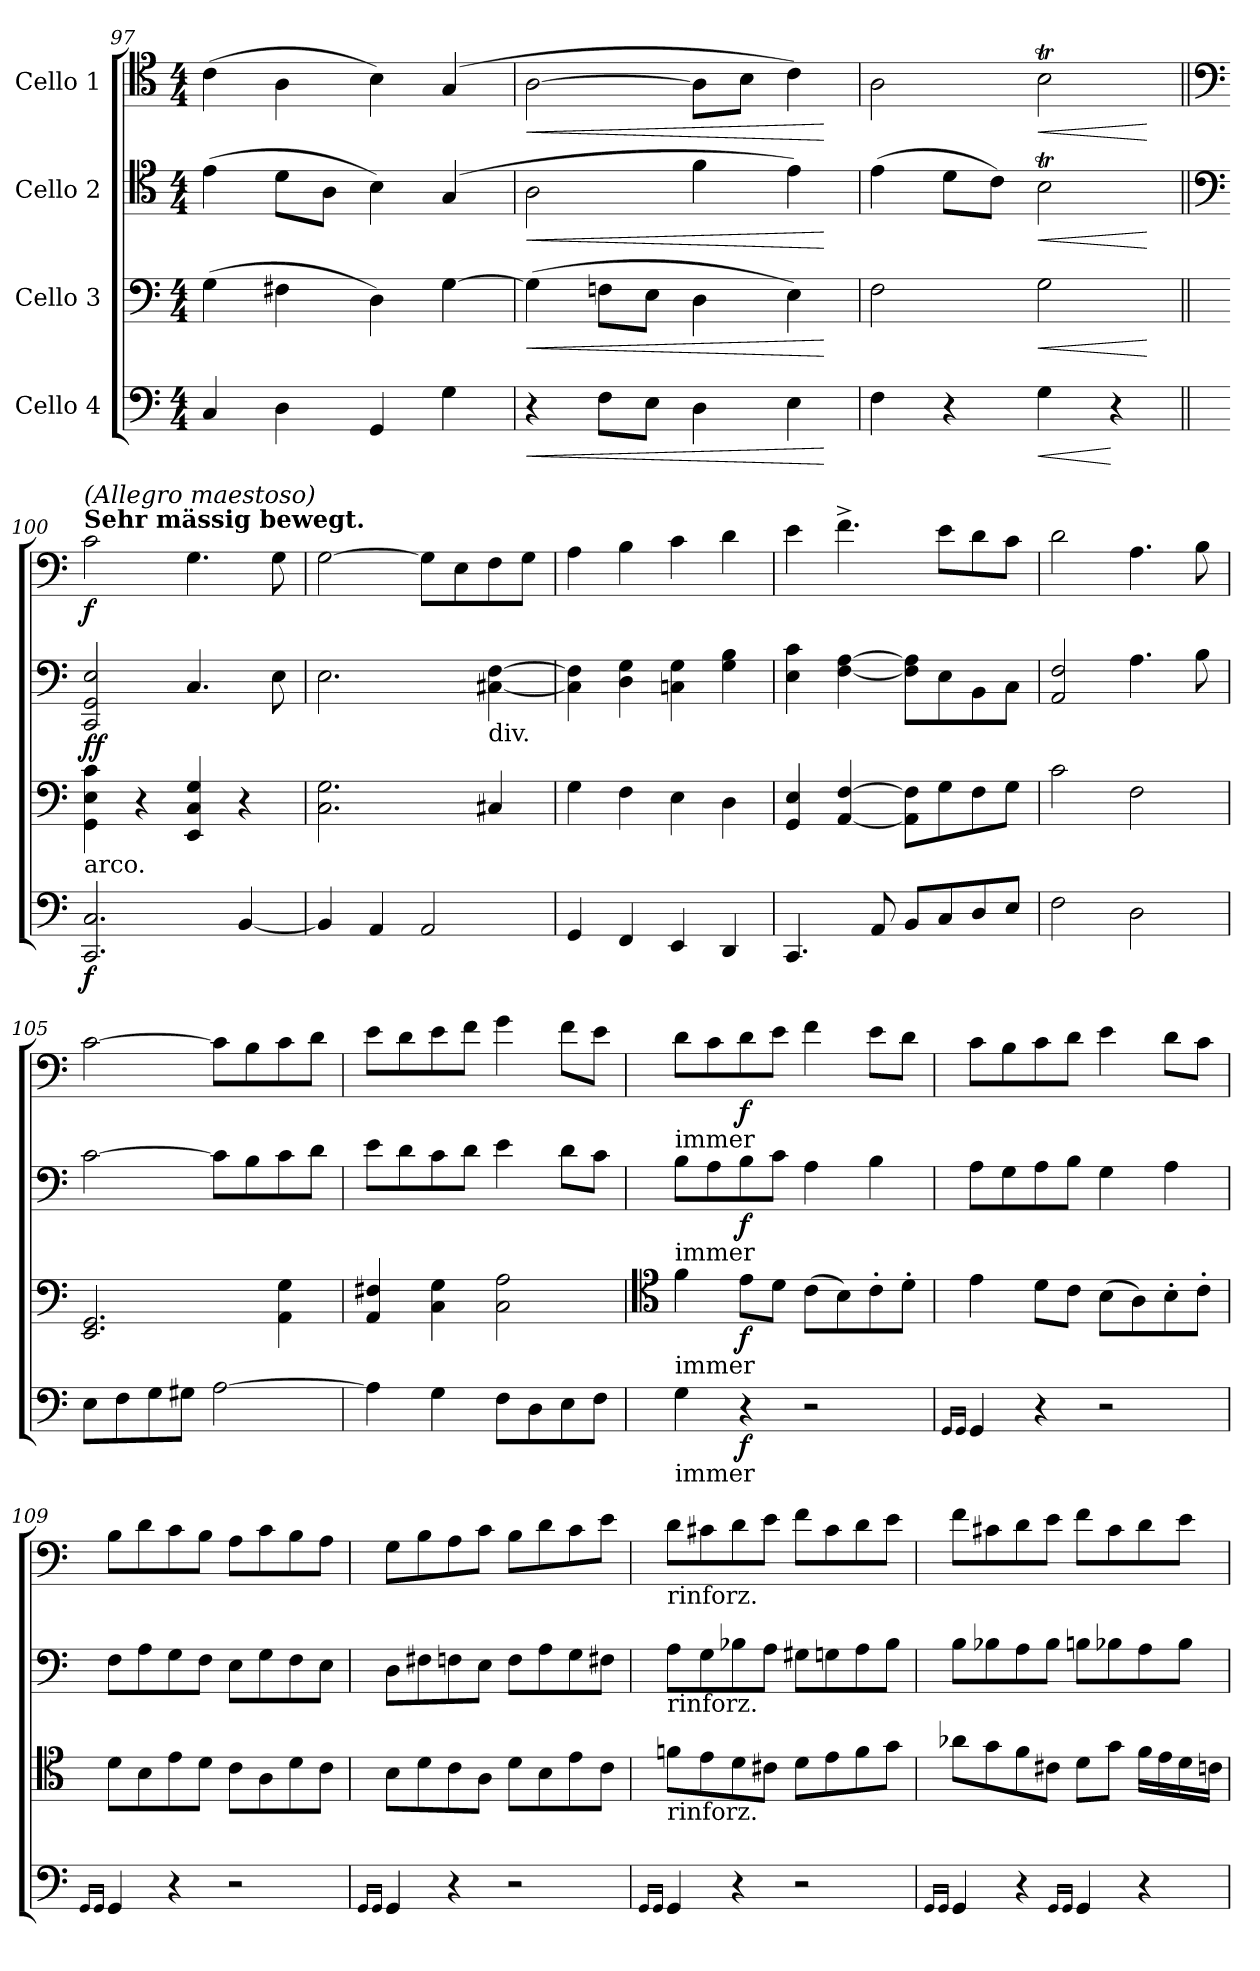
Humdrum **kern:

**kern	**dynam	**kern	**dynam	**kern	**dynam	**kern	**dynam
*part4	*part4	*part3	*part3	*part2	*part2	*part1	*part1
*staff4	*staff4	*staff3	*staff3	*staff2	*staff2	*staff1	*staff1
*I"Cello 4	*	*I"Cello 3	*	*I"Cello 2	*	*I"Cello 1	*
*clefF4	*	*clefF4	*	*clefC4	*	*clefC4	*
*k[]	*	*k[]	*	*k[]	*	*k[]	*
*M4/4	*	*M4/4	*	*M4/4	*	*M4/4	*
=97	=97	=97	=97	=97	=97	=97	=97
4C/	.	(4G\	.	(4e\	.	(4c\	.
4D\	.	4F#X\	.	8d\L	.	4A\	.
.	.	.	.	8A\J	.	.	.
4GG/	.	4D\)	.	4B\)	.	4B\)	.
4G\	.	[4G\	.	(4G/	.	(4G/	.
=98	=98	=98	=98	=98	=98	=98	=98
!	!LO:HP:b	!	!LO:HP:b	!	!LO:HP:b	!	!LO:HP:b
4r	<	(4G\]	<	2A\	<	[2A\	<
8F\L	.	8Fn\L	.	.	.	.	.
8E\J	.	8E\J	.	.	.	.	.
4D\	.	4D\	.	4f\	.	8A\L]	.
.	.	.	.	.	.	8B\J	.
4E\	.	4E\)	.	4e\)	.	4c\)	.
.	[	.	[	.	[	.	[
=99	=99	=99	=99	=99	=99	=99	=99
4F\	.	2F\	.	(4e\	.	2A\	.
4r	.	.	.	8d\L	.	.	.
.	.	.	.	8c\J)	.	.	.
!	!LO:HP:b	!	!LO:HP:b	!	!LO:HP:b	!	!LO:HP:b
4G\	<	2G\	<	2Bt\	<	2Bt\	<
4r	[	.	.	.	.	.	.
.	.	.	[	.	[	.	[
=100||	=100||	=100||	=100||	=100||	=100||	=100||	=100||
!!LO:REH:place=s1:a:B:fs=14:t=6
*	*	*	*	*clefF4	*	*clefF4	*
!	!	!	!	!	!	!LO:TX:a:B:t=Sehr mässig bewegt.	!
!	!	!	!	!	!	!LO:TX:a:i:t=(Allegro maestoso)	!
!LO:TX:a:t=arco.	!	!	!	!	!	!	!
!	!LO:DY:b	!	!LO:DY:a	!	!	!	!
!	!	!	!LO:DY:n=1:b	!	!	!	!LO:DY:b
2.CC/ 2.C/	f	4GG\ 4E\ 4c\	f f	2CC/ 2GG/ 2E/	.	2c\	f
.	.	4r	.	.	.	.	.
.	.	4EE/ 4C/ 4G/	.	4.C/	.	4.G\	.
[4BB/	.	4r	.	.	.	.	.
.	.	.	.	8E\	.	8G\	.
!!LO:LB:g=z
=101	=101	=101	=101	=101	=101	=101	=101
4BB/]	.	2.C\ 2.G\	.	2.E\	.	[2G\	.
4AA/	.	.	.	.	.	.	.
2AA/	.	.	.	.	.	8G\L]	.
.	.	.	.	.	.	8E\	.
!	!	!	!	!LO:TX:b:t=div.	!	!	!
.	.	4C#X/	.	[4C#X\ [4F\	.	8F\	.
.	.	.	.	.	.	8G\J	.
=102	=102	=102	=102	=102	=102	=102	=102
4GG/	.	4G\	.	4C#\] 4F\]	.	4A\	.
4FF/	.	4F\	.	4D\ 4G\	.	4B\	.
4EE/	.	4E\	.	4Cn\ 4G\	.	4c\	.
4DD/	.	4D\	.	4G\ 4B\	.	4d\	.
=103	=103	=103	=103	=103	=103	=103	=103
4.CC/	.	4GG/ 4E/	.	4E\ 4c\	.	4e\	.
.	.	[4AA/ [4F/	.	[4F\ [4A\	.	4.f^\	.
8AA/	.	.	.	.	.	.	.
8BB/L	.	8AA\] 8F\]L	.	8F\] 8A\]L	.	.	.
8C/	.	8G\	.	8E\	.	8e\L	.
8D/	.	8F\	.	8BB\	.	8d\	.
8E/J	.	8G\J	.	8C\J	.	8c\J	.
=104	=104	=104	=104	=104	=104	=104	=104
2F\	.	2c\	.	2AA/ 2F/	.	2d\	.
2D\	.	2F\	.	4.A\	.	4.A\	.
.	.	.	.	8B\	.	8B\	.
=105	=105	=105	=105	=105	=105	=105	=105
8E\L	.	2.EE/ 2.GG/	.	[2c\	.	[2c\	.
8F\	.	.	.	.	.	.	.
8G\	.	.	.	.	.	.	.
8G#X\J	.	.	.	.	.	.	.
[2A\	.	.	.	8c\L]	.	8c\L]	.
.	.	.	.	8B\	.	8B\	.
.	.	4AA\ 4G\	.	8c\	.	8c\	.
.	.	.	.	8d\J	.	8d\J	.
!!LO:PB:g=z
=106	=106	=106	=106	=106	=106	=106	=106
4A\]	.	4AA/ 4F#X/	.	8e\L	.	8e\L	.
.	.	.	.	8d\	.	8d\	.
4G\	.	4C\ 4G\	.	8c\	.	8e\	.
.	.	.	.	8d\J	.	8f\J	.
8F\L	.	2C\ 2A\	.	4e\	.	4g\	.
8D\	.	.	.	.	.	.	.
8E\	.	.	.	8d\L	.	8f\L	.
8F\J	.	.	.	8c\J	.	8e\J	.
=107	=107	=107	=107	=107	=107	=107	=107
*	*	*clefC4	*	*	*	*	*
!	!	!	!	!	!	!LO:TX:b:t=immer	!
!	!	!	!	!LO:TX:b:t=immer	!	!	!
!	!	!LO:TX:b:t=immer	!	!	!	!	!
!LO:TX:b:t=immer	!	!	!	!	!	!	!
4G\	.	4f\	.	8B\L	.	8d\L	.
.	.	.	.	8A\	.	8c\	.
!	!LO:DY:b	!	!LO:DY:b	!	!LO:DY:b	!	!LO:DY:b
4r	f	8e\L	f	8B\	f	8d\	f
.	.	8d\J	.	8c\J	.	8e\J	.
2r	.	(8c\L	.	4A\	.	4f\	.
.	.	8B\)	.	.	.	.	.
.	.	8c'\	.	4B\	.	8e\L	.
.	.	8d'\J	.	.	.	8d\J	.
=108	=108	=108	=108	=108	=108	=108	=108
16qGG/LL	.	.	.	.	.	.	.
16qGG/JJ	.	.	.	.	.	.	.
4GG/	.	4e\	.	8A\L	.	8c\L	.
.	.	.	.	8G\	.	8B\	.
4r	.	8d\L	.	8A\	.	8c\	.
.	.	8c\J	.	8B\J	.	8d\J	.
2r	.	(8B\L	.	4G\	.	4e\	.
.	.	8A\)	.	.	.	.	.
.	.	8B'\	.	4A\	.	8d\L	.
.	.	8c'\J	.	.	.	8c\J	.
=109	=109	=109	=109	=109	=109	=109	=109
16qGG/LL	.	.	.	.	.	.	.
16qGG/JJ	.	.	.	.	.	.	.
4GG/	.	8d\L	.	8F\L	.	8B\L	.
.	.	8B\	.	8A\	.	8d\	.
4r	.	8e\	.	8G\	.	8c\	.
.	.	8d\J	.	8F\J	.	8B\J	.
2r	.	8c\L	.	8E\L	.	8A\L	.
.	.	8A\	.	8G\	.	8c\	.
.	.	8d\	.	8F\	.	8B\	.
.	.	8c\J	.	8E\J	.	8A\J	.
!!LO:LB:g=z
=110	=110	=110	=110	=110	=110	=110	=110
16qGG/LL	.	.	.	.	.	.	.
16qGG/JJ	.	.	.	.	.	.	.
4GG/	.	8B\L	.	8D\L	.	8G\L	.
.	.	8d\	.	8F#X\	.	8B\	.
4r	.	8c\	.	8Fn\	.	8A\	.
.	.	8A\J	.	8E\J	.	8c\J	.
2r	.	8d\L	.	8F\L	.	8B\L	.
.	.	8B\	.	8A\	.	8d\	.
.	.	8e\	.	8G\	.	8c\	.
.	.	8c\J	.	8F#X\J	.	8e\J	.
=111	=111	=111	=111	=111	=111	=111	=111
16qGG/LL	.	.	.	.	.	.	.
16qGG/JJ	.	.	.	.	.	.	.
!	!	!	!	!	!	!LO:TX:b:t=rinforz.	!
!	!	!	!	!LO:TX:b:t=rinforz.	!	!	!
!	!	!LO:TX:b:t=rinforz.	!	!	!	!	!
4GG/	.	8fn\L	.	8A\L	.	8d\L	.
.	.	8e\	.	8G\	.	8c#X\	.
4r	.	8d\	.	8B-X\	.	8d\	.
.	.	8c#X\J	.	8A\J	.	8e\J	.
2r	.	8d\L	.	8G#X\L	.	8f\L	.
.	.	8e\	.	8Gn\	.	8c#\	.
.	.	8f\	.	8A\	.	8d\	.
.	.	8g\J	.	8B-\J	.	8e\J	.
=112	=112	=112	=112	=112	=112	=112	=112
16qGG/LL	.	.	.	.	.	.	.
16qGG/JJ	.	.	.	.	.	.	.
4GG/	.	8a-X\L	.	8B\L	.	8f\L	.
.	.	8g\	.	8B-X\	.	8c#X\	.
4r	.	8f\	.	8A\	.	8d\	.
.	.	8c#X\J	.	8B-\J	.	8e\J	.
16qGG/LL	.	.	.	.	.	.	.
16qGG/JJ	.	.	.	.	.	.	.
4GG/	.	8d\L	.	8Bn\L	.	8f\L	.
.	.	8g\J	.	8B-X\	.	8c#\	.
4r	.	16f\LL	.	8A\	.	8d\	.
.	.	16e\	.	.	.	.	.
.	.	16d\	.	8B-\J	.	8e\J	.
.	.	16cn\JJ	.	.	.	.	.
=	=	=	=	=	=	=	=
*-	*-	*-	*-	*-	*-	*-	*-
